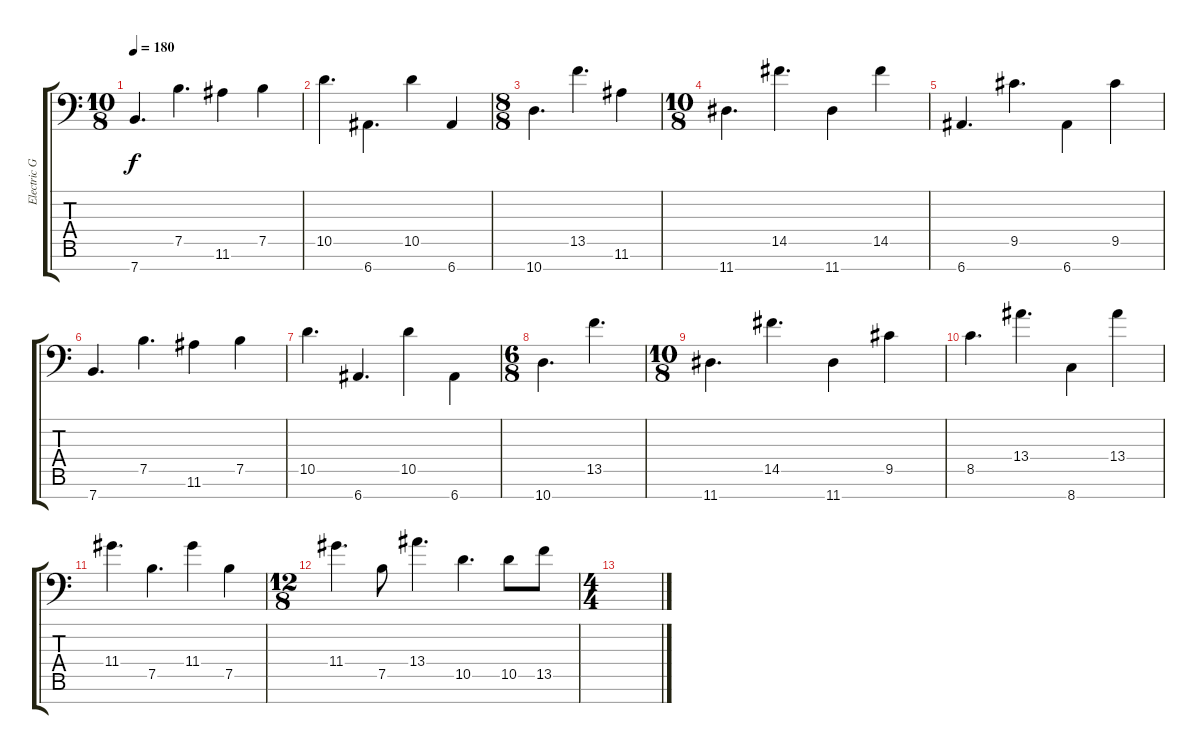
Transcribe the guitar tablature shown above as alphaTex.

\track ("Electric Guitar Rhythm 2" "Electric G") {instrument overdrivenguitar}
\staff {score tabs}
\tuning (B3 G3 D3 A2 E2 B1 E1) {hide}
\ts (10 8)
\tempo 180
\clef f4
\ks c
7.7.4{d dy f} 7.5.4{d} 11.6.4 7.5.4 |
10.5.4{d beam merge} 6.7.4{d} 10.5.4 6.7.4 |
\ts (8 8)
10.7.4{d} 13.5.4{d beam merge} 11.6.4 |
\ts (10 8)
11.7.4{d} 14.5.4{d beam merge} 11.7.4 14.5.4 |
6.7.4{d} 9.5.4{d} 6.7.4{beam merge} 9.5.4 |
7.7.4{d} 7.5.4{d} 11.6.4 7.5.4 |
10.5.4{d} 6.7.4{d} 10.5.4{beam merge} 6.7.4 |
\ts (6 8)
10.7.4{d} 13.5.4{d} |
\ts (10 8)
11.7.4{d} 14.5.4{d} 11.7.4{beam merge} 9.5.4 |
8.5.4{d} 13.4.4{d} 8.7.4{beam merge} 13.4.4 |
11.4.4{d} 7.5.4{d} 11.4.4 7.5.4 |
\ts (12 8)
11.4.4{d} 7.5.8 13.4.4{d beam merge} 10.5.4{d beam merge} 10.5.8{beam merge} 13.5.8 |
\ts (4 4)
